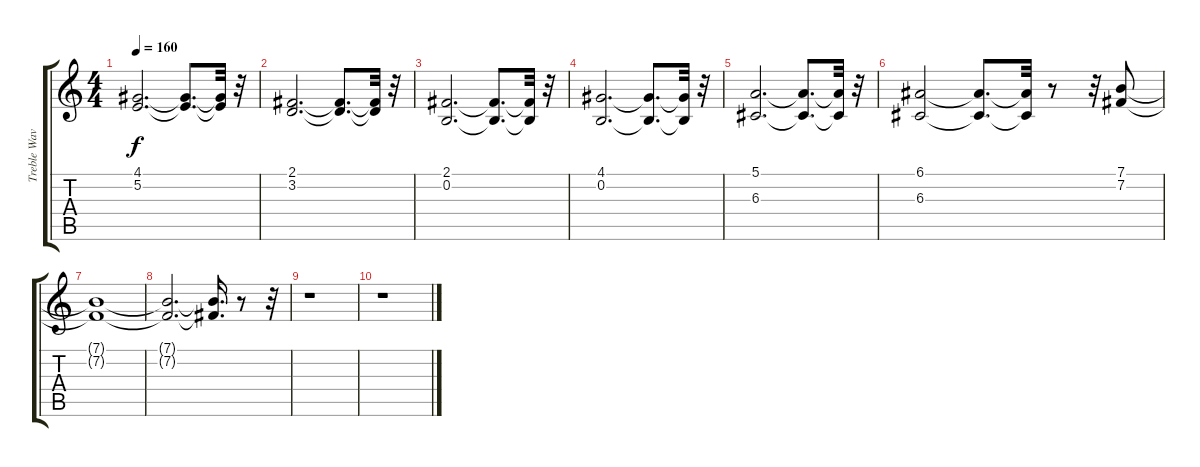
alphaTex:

\track ("Treble Waveform" "Treble Wav") {instrument lead1square}
\staff {score tabs}
\tuning (E4 B3 G3 D3 A2 E2) {hide}
\ts (4 4)
\tempo 160
\clef g2
\ks c
(4.1 5.2).2{d dy f} (4.1{t} 5.2{t}).8{d} (4.1{t} 5.2{t}).32 r.32 |
(2.1 3.2).2{d} (2.1{t} 3.2{t}).8{d} (2.1{t} 3.2{t}).32 r.32 |
(2.1 0.2).2{d} (2.1{t} 0.2{t}).8{d} (2.1{t} 0.2{t}).32 r.32 |
(4.1 0.2).2{d} (4.1{t} 0.2{t}).8{d} (4.1{t} 0.2{t}).32 r.32 |
(5.1 6.3).2{d} (5.1{t} 6.3{t}).8{d} (5.1{t} 6.3{t}).32 r.32 |
(6.1 6.3).2 (6.1{t} 6.3{t}).8{d} (6.1{t} 6.3{t}).32 r.8 r.32 (7.1 7.2).8 |
(7.1{t} 7.2{t}).1 |
(7.1{t} 7.2{t}).2{d} (7.1{t} 7.2{t}).16{d} r.8 r.32 |
r.1 |
r.1
